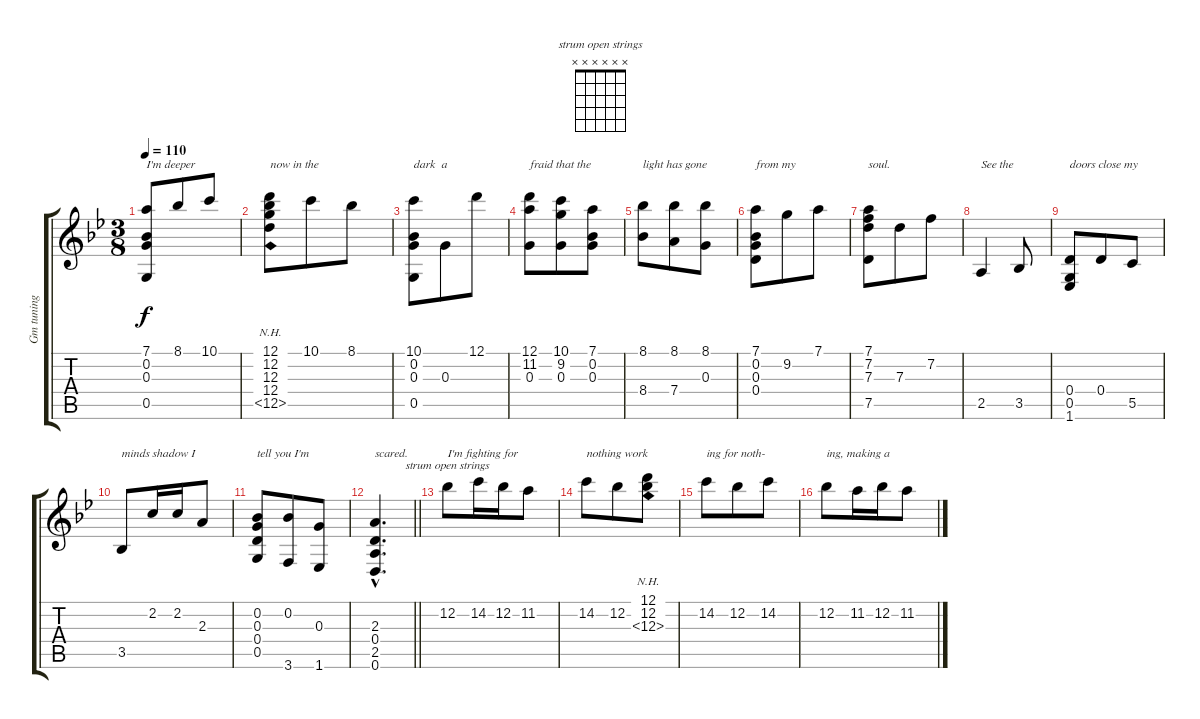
\track ("Gm tuning D G D G Bb D" "Gm tuning ") {instrument acousticguitarnylon}
\staff {score tabs}
\tuning (D4 Bb3 G3 D3 G2 D2) {hide}
\chord ("strum open strings" x x x x x x)
\ts (3 8)
\tempo 110
\clef g2
\ks gminor
(7.1 0.2 0.3 0.5).8{txt "I'm deeper" dy f} 8.1.8 10.1.8 |
(12.1 12.2 12.3 12.4 12.5{nh}).8{txt "now in the"} 10.1.8 8.1.8 |
(10.1 0.2 0.3 0.5).8{txt "dark  a"} 0.3.8 12.1.8 |
(12.1 11.2 0.3).8{txt "fraid that the"} (10.1 9.2 0.3).8 (7.1 0.2 0.3).8 |
(8.1 8.4).8{txt "light has gone"} (8.1 7.4).8 (8.1 0.3).8 |
(7.1 0.2 0.3 0.4).8{txt "from my"} 9.2.8 7.1.8 |
(7.1 7.2 7.3 7.5).8{txt "soul."} 7.3.8 7.2.8 |
2.5.4{txt "See the "} 3.5.8 |
(0.4 0.5 1.6).8{txt "doors close my"} 0.4.8 5.5.8 |
3.5.8{txt "minds shadow I"} 2.2.16 2.2.16 2.3.8 |
(0.2 0.3 0.4 0.5).8{txt "tell you I'm"} (0.2 3.6).8 (0.3 1.6).8 |
\barLineRight lightlight
(2.3{hac} 0.4{hac} 2.5{hac} 0.6{hac}).4{d txt "scared."} |
12.2.8{ch "strum open strings" txt "I'm fighting for"} 14.2.16 12.2.16 11.2.8 |
14.2.8{txt "nothing work"} 12.2.8 (12.1 12.2 12.3{nh}).8 |
14.2.8{txt "ing for noth-"} 12.2.8 14.2.8 |
12.2.8{txt "ing, making a"} 11.2.16 12.2.16 11.2.8
